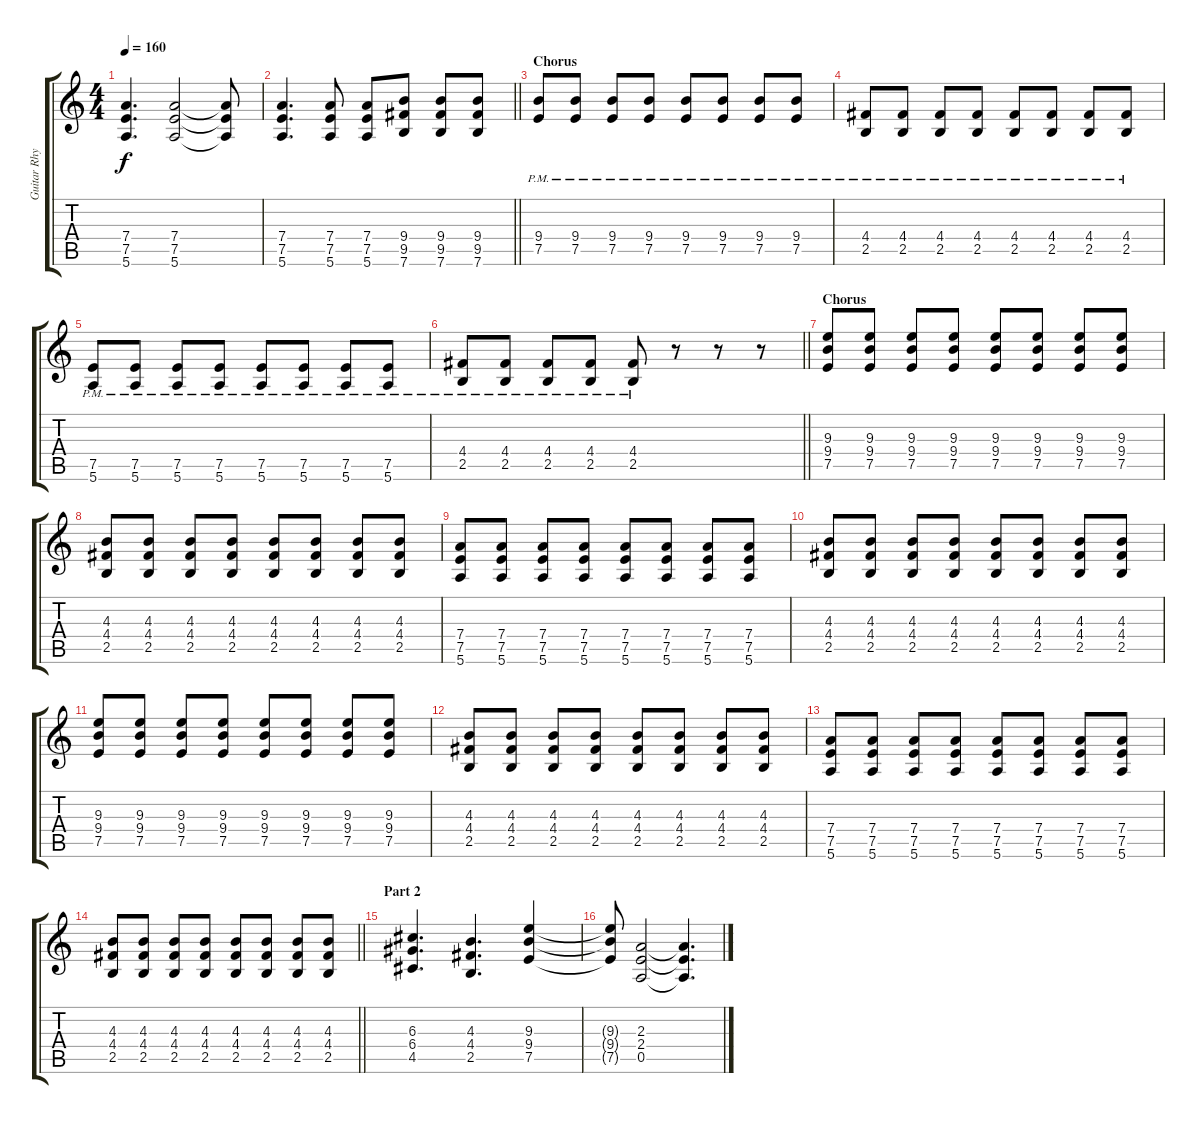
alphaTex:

\track ("Guitar Rhythm" "Guitar Rhy") {instrument distortionguitar}
\staff {score tabs}
\tuning (E4 B3 G3 D3 A2 E2) {hide}
\ts (4 4)
\tempo 160
\clef g2
\ks c
(7.4 7.5 5.6).4{d dy f} (7.4 7.5 5.6).2 (7.4{t} 7.5{t} 5.6{t}).8 |
\barLineRight lightlight
(7.4 7.5 5.6).4{d} (7.4 7.5 5.6).8 (7.4 7.5 5.6).8 (9.4 9.5 7.6).8 (9.4 9.5 7.6).8 (9.4 9.5 7.6).8 |
\section ("" "Chorus")
(9.4{pm} 7.5{pm}).8 (9.4{pm} 7.5{pm}).8 (9.4{pm} 7.5{pm}).8 (9.4{pm} 7.5{pm}).8 (9.4{pm} 7.5{pm}).8 (9.4{pm} 7.5{pm}).8 (9.4{pm} 7.5{pm}).8 (9.4{pm} 7.5{pm}).8 |
(4.4{pm} 2.5{pm}).8 (4.4{pm} 2.5{pm}).8 (4.4{pm} 2.5{pm}).8 (4.4{pm} 2.5{pm}).8 (4.4{pm} 2.5{pm}).8 (4.4{pm} 2.5{pm}).8 (4.4{pm} 2.5{pm}).8 (4.4{pm} 2.5{pm}).8 |
(7.5{pm} 5.6{pm}).8 (7.5{pm} 5.6{pm}).8 (7.5{pm} 5.6{pm}).8 (7.5{pm} 5.6{pm}).8 (7.5{pm} 5.6{pm}).8 (7.5{pm} 5.6{pm}).8 (7.5{pm} 5.6{pm}).8 (7.5{pm} 5.6{pm}).8 |
\barLineRight lightlight
(4.4{pm} 2.5{pm}).8 (4.4{pm} 2.5{pm}).8 (4.4{pm} 2.5{pm}).8 (4.4{pm} 2.5{pm}).8 (4.4{pm} 2.5{pm}).8 r.8 r.8 r.8 |
\section ("" "Chorus")
(9.3 9.4 7.5).8 (9.3 9.4 7.5).8 (9.3 9.4 7.5).8 (9.3 9.4 7.5).8 (9.3 9.4 7.5).8 (9.3 9.4 7.5).8 (9.3 9.4 7.5).8 (9.3 9.4 7.5).8 |
(4.3 4.4 2.5).8 (4.3 4.4 2.5).8 (4.3 4.4 2.5).8 (4.3 4.4 2.5).8 (4.3 4.4 2.5).8 (4.3 4.4 2.5).8 (4.3 4.4 2.5).8 (4.3 4.4 2.5).8 |
(7.4 7.5 5.6).8 (7.4 7.5 5.6).8 (7.4 7.5 5.6).8 (7.4 7.5 5.6).8 (7.4 7.5 5.6).8 (7.4 7.5 5.6).8 (7.4 7.5 5.6).8 (7.4 7.5 5.6).8 |
(4.3 4.4 2.5).8 (4.3 4.4 2.5).8 (4.3 4.4 2.5).8 (4.3 4.4 2.5).8 (4.3 4.4 2.5).8 (4.3 4.4 2.5).8 (4.3 4.4 2.5).8 (4.3 4.4 2.5).8 |
(9.3 9.4 7.5).8 (9.3 9.4 7.5).8 (9.3 9.4 7.5).8 (9.3 9.4 7.5).8 (9.3 9.4 7.5).8 (9.3 9.4 7.5).8 (9.3 9.4 7.5).8 (9.3 9.4 7.5).8 |
(4.3 4.4 2.5).8 (4.3 4.4 2.5).8 (4.3 4.4 2.5).8 (4.3 4.4 2.5).8 (4.3 4.4 2.5).8 (4.3 4.4 2.5).8 (4.3 4.4 2.5).8 (4.3 4.4 2.5).8 |
(7.4 7.5 5.6).8 (7.4 7.5 5.6).8 (7.4 7.5 5.6).8 (7.4 7.5 5.6).8 (7.4 7.5 5.6).8 (7.4 7.5 5.6).8 (7.4 7.5 5.6).8 (7.4 7.5 5.6).8 |
\barLineRight lightlight
(4.3 4.4 2.5).8 (4.3 4.4 2.5).8 (4.3 4.4 2.5).8 (4.3 4.4 2.5).8 (4.3 4.4 2.5).8 (4.3 4.4 2.5).8 (4.3 4.4 2.5).8 (4.3 4.4 2.5).8 |
\section ("" "Part 2")
(6.3 6.4 4.5).4{d} (4.3 4.4 2.5).4{d} (9.3 9.4 7.5).4 |
(9.3{t} 9.4{t} 7.5{t}).8 (2.3 2.4 0.5).2 (2.3{t} 2.4{t} 0.5{t}).4{d}
